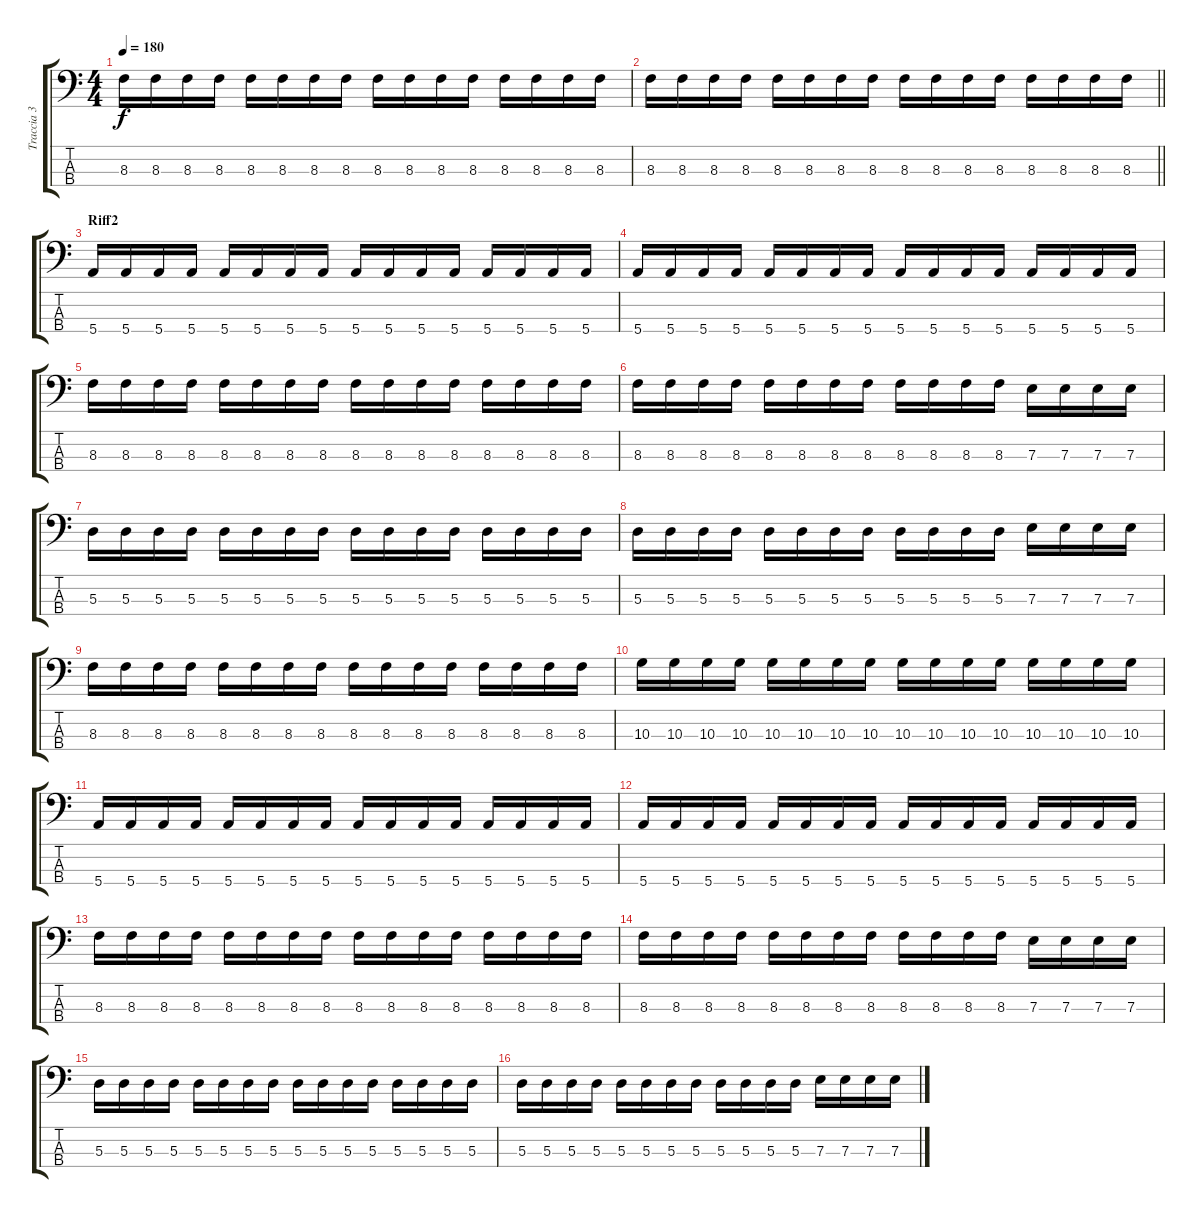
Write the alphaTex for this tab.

\track ("Traccia 3" "Traccia 3") {instrument electricbasspick}
\staff {score tabs}
\tuning (G2 D2 A1 E1) {hide}
\ts (4 4)
\tempo 180
\clef f4
\ks c
8.3.16{dy f} 8.3.16 8.3.16 8.3.16 8.3.16 8.3.16 8.3.16 8.3.16 8.3.16 8.3.16 8.3.16 8.3.16 8.3.16 8.3.16 8.3.16 8.3.16 |
\barLineRight lightlight
8.3.16 8.3.16 8.3.16 8.3.16 8.3.16 8.3.16 8.3.16 8.3.16 8.3.16 8.3.16 8.3.16 8.3.16 8.3.16 8.3.16 8.3.16 8.3.16 |
\section ("" "Riff2")
5.4.16 5.4.16 5.4.16 5.4.16 5.4.16 5.4.16 5.4.16 5.4.16 5.4.16 5.4.16 5.4.16 5.4.16 5.4.16 5.4.16 5.4.16 5.4.16 |
5.4.16 5.4.16 5.4.16 5.4.16 5.4.16 5.4.16 5.4.16 5.4.16 5.4.16 5.4.16 5.4.16 5.4.16 5.4.16 5.4.16 5.4.16 5.4.16 |
8.3.16 8.3.16 8.3.16 8.3.16 8.3.16 8.3.16 8.3.16 8.3.16 8.3.16 8.3.16 8.3.16 8.3.16 8.3.16 8.3.16 8.3.16 8.3.16 |
8.3.16 8.3.16 8.3.16 8.3.16 8.3.16 8.3.16 8.3.16 8.3.16 8.3.16 8.3.16 8.3.16 8.3.16 7.3.16 7.3.16 7.3.16 7.3.16 |
5.3.16 5.3.16 5.3.16 5.3.16 5.3.16 5.3.16 5.3.16 5.3.16 5.3.16 5.3.16 5.3.16 5.3.16 5.3.16 5.3.16 5.3.16 5.3.16 |
5.3.16 5.3.16 5.3.16 5.3.16 5.3.16 5.3.16 5.3.16 5.3.16 5.3.16 5.3.16 5.3.16 5.3.16 7.3.16 7.3.16 7.3.16 7.3.16 |
8.3.16 8.3.16 8.3.16 8.3.16 8.3.16 8.3.16 8.3.16 8.3.16 8.3.16 8.3.16 8.3.16 8.3.16 8.3.16 8.3.16 8.3.16 8.3.16 |
10.3.16 10.3.16 10.3.16 10.3.16 10.3.16 10.3.16 10.3.16 10.3.16 10.3.16 10.3.16 10.3.16 10.3.16 10.3.16 10.3.16 10.3.16 10.3.16 |
5.4.16 5.4.16 5.4.16 5.4.16 5.4.16 5.4.16 5.4.16 5.4.16 5.4.16 5.4.16 5.4.16 5.4.16 5.4.16 5.4.16 5.4.16 5.4.16 |
5.4.16 5.4.16 5.4.16 5.4.16 5.4.16 5.4.16 5.4.16 5.4.16 5.4.16 5.4.16 5.4.16 5.4.16 5.4.16 5.4.16 5.4.16 5.4.16 |
8.3.16 8.3.16 8.3.16 8.3.16 8.3.16 8.3.16 8.3.16 8.3.16 8.3.16 8.3.16 8.3.16 8.3.16 8.3.16 8.3.16 8.3.16 8.3.16 |
8.3.16 8.3.16 8.3.16 8.3.16 8.3.16 8.3.16 8.3.16 8.3.16 8.3.16 8.3.16 8.3.16 8.3.16 7.3.16 7.3.16 7.3.16 7.3.16 |
5.3.16 5.3.16 5.3.16 5.3.16 5.3.16 5.3.16 5.3.16 5.3.16 5.3.16 5.3.16 5.3.16 5.3.16 5.3.16 5.3.16 5.3.16 5.3.16 |
5.3.16 5.3.16 5.3.16 5.3.16 5.3.16 5.3.16 5.3.16 5.3.16 5.3.16 5.3.16 5.3.16 5.3.16 7.3.16 7.3.16 7.3.16 7.3.16
